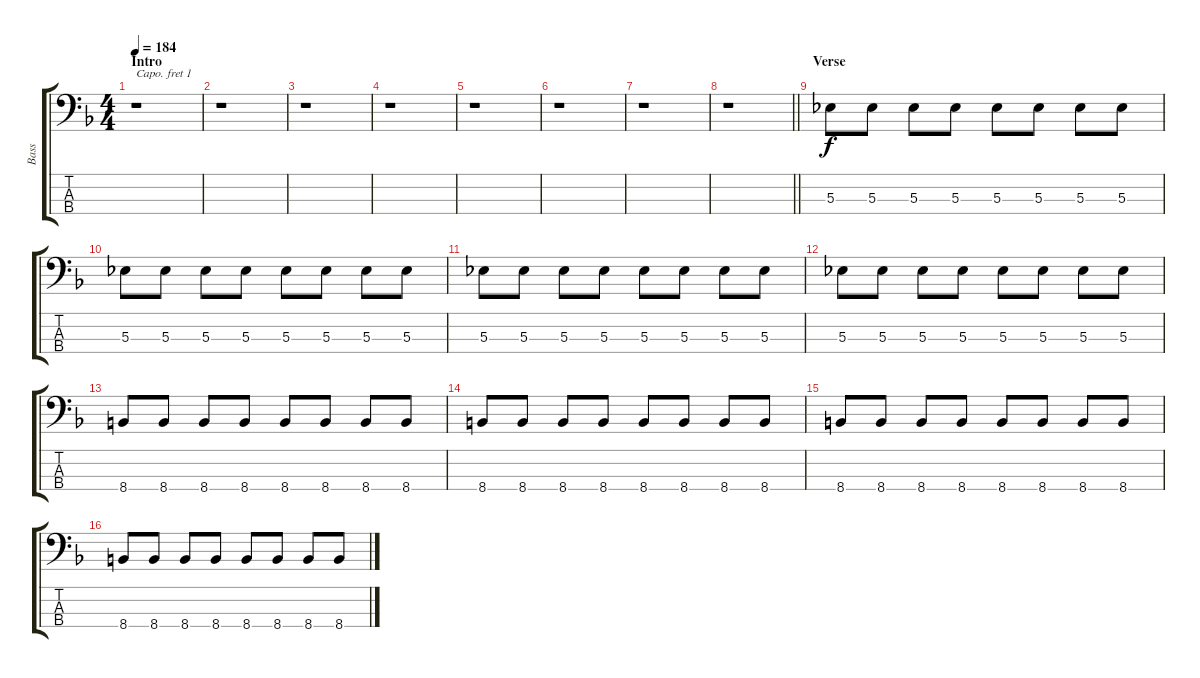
\track ("Bass" "Bass") {instrument electricbasspick}
\staff {score tabs}
\capo 1
\tuning (G2 D2 A1 D1) {hide}
\ts (4 4)
\section ("" "Intro")
\tempo 184
\clef f4
\ks f
r.1{dy f instrument electricbasspick} |
r.1 |
r.1 |
r.1 |
r.1 |
r.1 |
r.1 |
\barLineRight lightlight
r.1 |
\section ("" "Verse")
5.3.8 5.3.8 5.3.8 5.3.8 5.3.8 5.3.8 5.3.8 5.3.8 |
5.3.8 5.3.8 5.3.8 5.3.8 5.3.8 5.3.8 5.3.8 5.3.8 |
5.3.8 5.3.8 5.3.8 5.3.8 5.3.8 5.3.8 5.3.8 5.3.8 |
5.3.8 5.3.8 5.3.8 5.3.8 5.3.8 5.3.8 5.3.8 5.3.8 |
8.4.8 8.4.8 8.4.8 8.4.8 8.4.8 8.4.8 8.4.8 8.4.8 |
8.4.8 8.4.8 8.4.8 8.4.8 8.4.8 8.4.8 8.4.8 8.4.8 |
8.4.8 8.4.8 8.4.8 8.4.8 8.4.8 8.4.8 8.4.8 8.4.8 |
8.4.8 8.4.8 8.4.8 8.4.8 8.4.8 8.4.8 8.4.8 8.4.8
